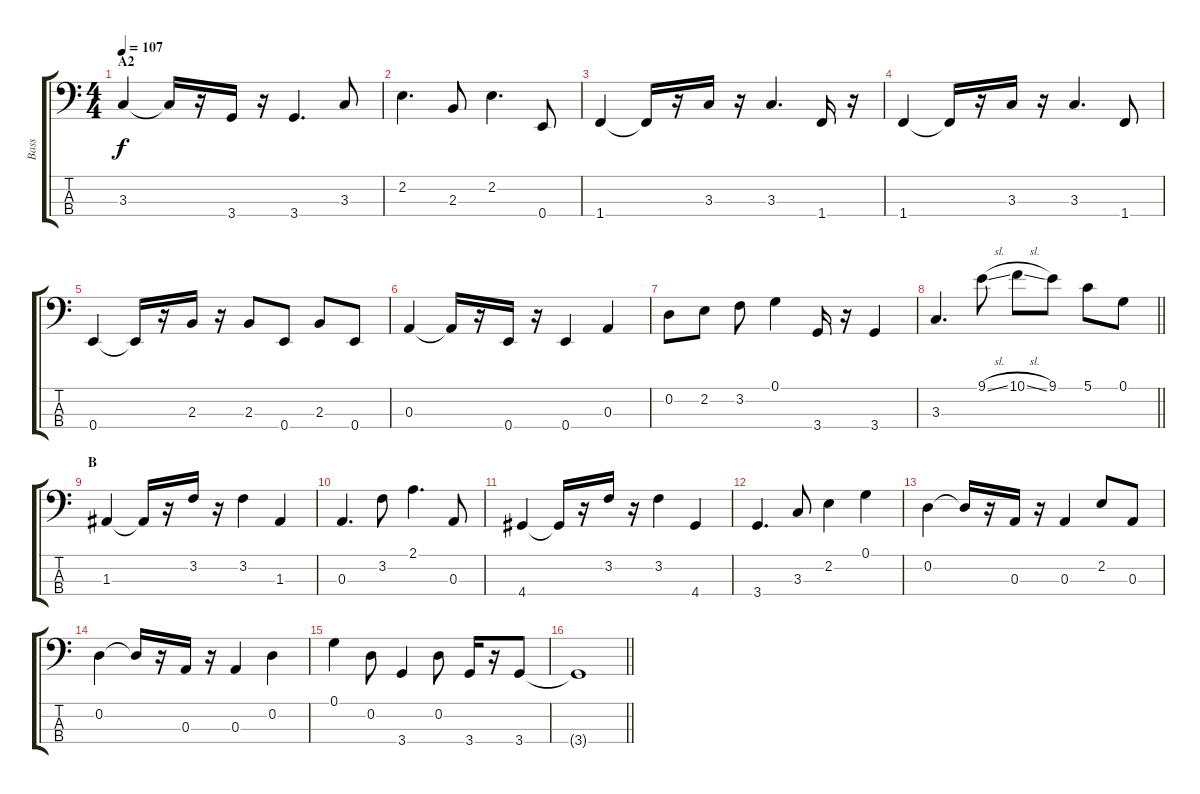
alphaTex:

\track ("Bass" "Bass") {instrument electricbassfinger}
\staff {score tabs}
\tuning (G2 D2 A1 E1) {hide}
\ts (4 4)
\section ("" "A2")
\tempo 107
\clef f4
\ks c
3.3.4{dy f} 3.3{t}.16 r.16 3.4.16 r.16 3.4.4{d} 3.3.8 |
2.2.4{d} 2.3.8 2.2.4{d} 0.4.8 |
1.4.4 1.4{t}.16 r.16 3.3.16 r.16 3.3.4{d} 1.4.16 r.16 |
1.4.4 1.4{t}.16 r.16 3.3.16 r.16 3.3.4{d} 1.4.8 |
0.4.4 0.4{t}.16 r.16 2.3.16 r.16 2.3.8 0.4.8 2.3.8 0.4.8 |
0.3.4 0.3{t}.16 r.16 0.4.16 r.16 0.4.4 0.3.4 |
0.2.8 2.2.8 3.2.8 0.1.4 3.4.16 r.16 3.4.4 |
\barLineRight lightlight
3.3.4{d} 9.1{sl}.8 10.1{sl}.8 9.1.8 5.1.8 0.1.8 |
\section ("" "B")
1.3.4 1.3{t}.16 r.16 3.2.16 r.16 3.2.4 1.3.4 |
0.3.4{d} 3.2.8 2.1.4{d} 0.3.8 |
4.4.4 4.4{t}.16 r.16 3.2.16 r.16 3.2.4 4.4.4 |
3.4.4{d} 3.3.8 2.2.4 0.1.4 |
0.2.4 0.2{t}.16 r.16 0.3.16 r.16 0.3.4 2.2.8 0.3.8 |
0.2.4 0.2{t}.16 r.16 0.3.16 r.16 0.3.4 0.2.4 |
0.1.4 0.2.8 3.4.4 0.2.8 3.4.16 r.16 3.4.8 |
\barLineRight lightlight
3.4{t}.1
